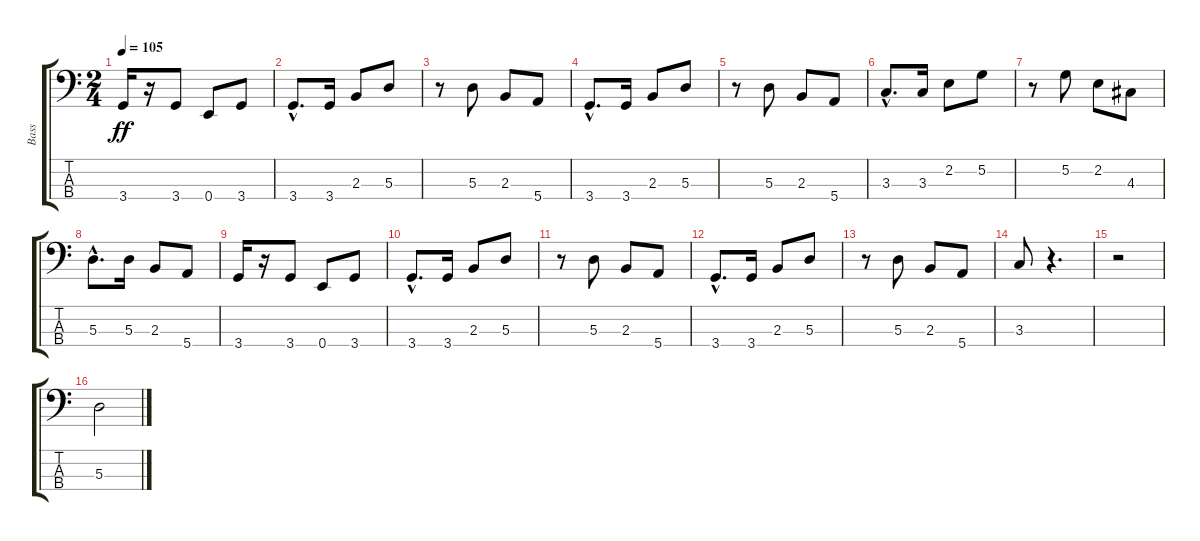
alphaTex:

\track ("Bass" "Bass") {instrument electricbassfinger}
\staff {score tabs}
\tuning (G2 D2 A1 E1) {hide}
\ts (2 4)
\tempo 105
\clef f4
\ks c
3.4.16{dy ff} r.16 3.4.8 0.4.8 3.4.8 |
3.4{hac}.8{d} 3.4.16 2.3.8 5.3.8 |
r.8 5.3.8 2.3.8 5.4.8 |
3.4{hac}.8{d} 3.4.16 2.3.8 5.3.8 |
r.8 5.3.8 2.3.8 5.4.8 |
3.3{hac}.8{d} 3.3.16 2.2.8 5.2.8 |
r.8 5.2.8 2.2.8 4.3.8 |
5.3{hac}.8{d} 5.3.16 2.3.8 5.4.8 |
3.4.16 r.16 3.4.8 0.4.8 3.4.8 |
3.4{hac}.8{d} 3.4.16 2.3.8 5.3.8 |
r.8 5.3.8 2.3.8 5.4.8 |
3.4{hac}.8{d} 3.4.16 2.3.8 5.3.8 |
r.8 5.3.8 2.3.8 5.4.8 |
3.3.8 r.4{d} |
r.2 |
5.3.2
